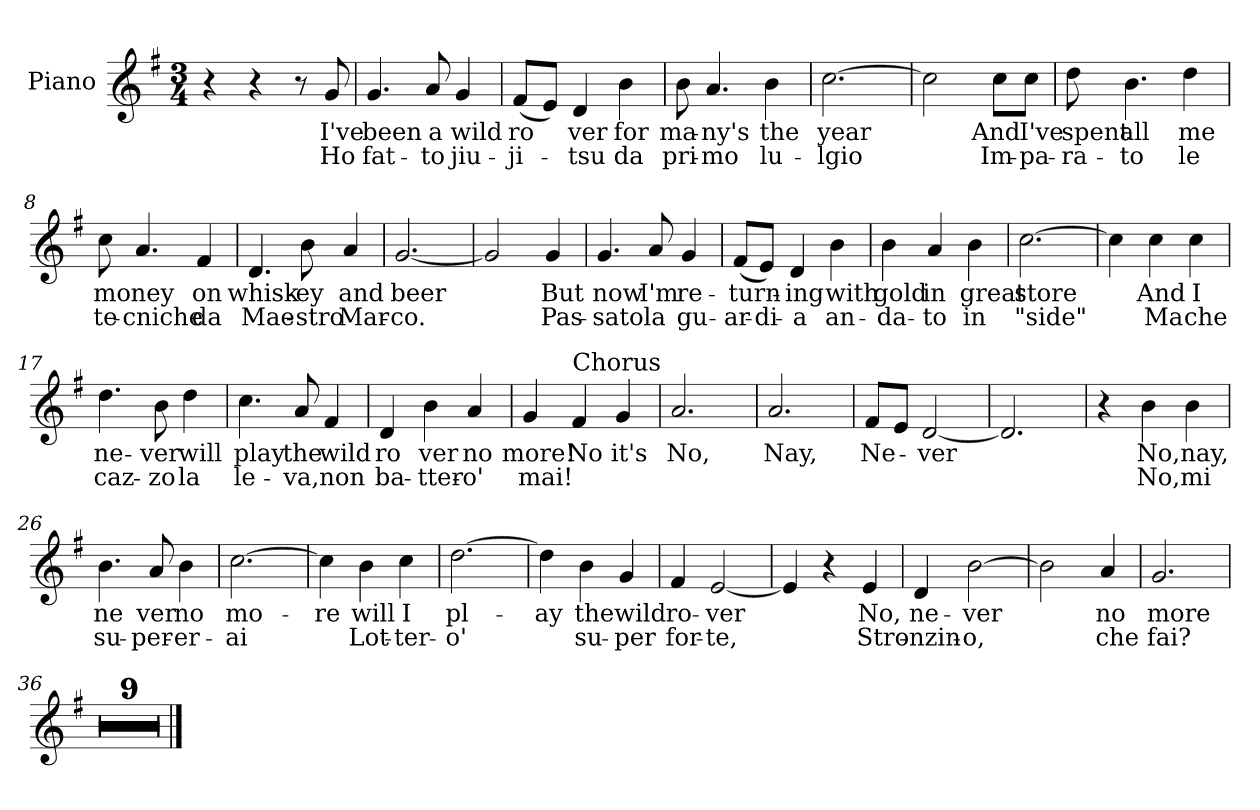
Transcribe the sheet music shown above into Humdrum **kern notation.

**kern	**text	**text
*part1	*part1	*part1
*staff1	*staff1	*staff1
*I"Piano	*	*
*I'Pno.	*	*
*clefG2	*	*
*k[f#]	*	*
*M3/4	*	*
*MM210	*	*
=1	=1	=1
4r	.	.
4r	.	.
8r	.	.
!	!LO:LY:b	!LO:LY:b
8g/	I've	Ho
=2	=2	=2
!	!LO:LY:b	!LO:LY:b
4.g/	been	fat-
!	!LO:LY:b	!LO:LY:b
8a/	a	-to
!	!LO:LY:b	!LO:LY:b
4g/	wild	jiu-
=3	=3	=3
!	!LO:LY:b	!LO:LY:b
(<8f#/L	ro	-ji-
8e/J)	.	.
!	!LO:LY:b	!LO:LY:b
4d/	ver	tsu
!	!LO:LY:b	!LO:LY:b
4b\	for	da
=4	=4	=4
!	!LO:LY:b	!LO:LY:b
8b\	ma-	pri-
!	!LO:LY:b	!LO:LY:b
4.a/	-ny's	-mo
!	!LO:LY:b	!LO:LY:b
4b\	the	lu-
=5	=5	=5
!	!LO:LY:b	!LO:LY:b
[2.cc\	year	-lgio
=6	=6	=6
2cc\]	.	.
!	!LO:LY:b	!LO:LY:b
8cc\L	And	Im-
!	!LO:LY:b	!LO:LY:b
8cc\J	I've	-pa-
=7	=7	=7
!	!LO:LY:b	!LO:LY:b
8dd\	spent	-ra-
!	!LO:LY:b	!LO:LY:b
4.b\	all	-to
!	!LO:LY:b	!LO:LY:b
4dd\	me	le
=8	=8	=8
!	!LO:LY:b	!LO:LY:b
8cc\	mo	te-
!	!LO:LY:b	!LO:LY:b
4.a/	ney	-cniche
!	!LO:LY:b	!LO:LY:b
4f#/	on	da
=9	=9	=9
!	!LO:LY:b	!LO:LY:b
4.d/	whisk-	Mae-
!	!LO:LY:b	!LO:LY:b
8b\	-ey	-stro
!	!LO:LY:b	!LO:LY:b
4a/	and	Mar-
!!LO:LB:g=z
=10	=10	=10
!	!LO:LY:b	!LO:LY:b
[2.g/	beer	-co.
=11	=11	=11
2g/]	.	.
!	!LO:LY:b	!LO:LY:b
4g/	But	Pas-
=12	=12	=12
!	!LO:LY:b	!LO:LY:b
4.g/	now	-sato
!	!LO:LY:b	!LO:LY:b
8a/	I'm	la
!	!LO:LY:b	!LO:LY:b
4g/	re-	gu-
=13	=13	=13
!	!LO:LY:b	!LO:LY:b
(<8f#/L	-turn-	-ar-
!	!	!LO:LY:b
8e/J)	.	-di-
!	!LO:LY:b	!LO:LY:b
4d/	ing	-a
!	!LO:LY:b	!LO:LY:b
4b\	with	an-
=14	=14	=14
!	!LO:LY:b	!LO:LY:b
4b\	gold	-da-
!	!LO:LY:b	!LO:LY:b
4a/	in	-to
!	!LO:LY:b	!LO:LY:b
4b\	great	in
=15	=15	=15
!	!LO:LY:b	!LO:LY:b
[2.cc\	store	"side"
=16	=16	=16
4cc\]	.	.
!	!LO:LY:b	!LO:LY:b
4cc\	And	Ma
!	!LO:LY:b	!LO:LY:b
4cc\	I	che
=17	=17	=17
!	!LO:LY:b	!LO:LY:b
4.dd\	ne-	caz-
!	!LO:LY:b	!LO:LY:b
8b\	-ver	-zo
!	!LO:LY:b	!LO:LY:b
4dd\	will	la
=18	=18	=18
!	!LO:LY:b	!LO:LY:b
4.cc\	play	le-
!	!LO:LY:b	!LO:LY:b
8a/	the	-va,
!	!LO:LY:b	!LO:LY:b
4f#/	wild	non
=19	=19	=19
!	!LO:LY:b	!LO:LY:b
4d/	ro	ba-
!	!LO:LY:b	!LO:LY:b
4b\	ver	-tter-
!	!LO:LY:b	!LO:LY:b
4a/	no	-o'
!!LO:LB:g=z
=20	=20	=20
!	!LO:LY:b	!LO:LY:b
4g/	more!	mai!
!LO:TX:a:t=Chorus	!	!
!	!LO:LY:b	!
4f#/	No	.
!	!LO:LY:b	!
4g/	it's	.
=21	=21	=21
!	!LO:LY:b	!
2.a/	No,	.
=22	=22	=22
!	!LO:LY:b	!
2.a/	Nay,	.
=23	=23	=23
!	!LO:LY:b	!
8f#/L	Ne-	.
8e/J	.	.
!	!LO:LY:b	!
[2d/	ver	.
=24	=24	=24
2.d/]	.	.
=25	=25	=25
4r	.	.
!	!LO:LY:b	!LO:LY:b
4b\	No,	No,
!	!LO:LY:b	!LO:LY:b
4b\	nay,	mi
=26	=26	=26
!	!LO:LY:b	!LO:LY:b
4.b\	ne	su-
!	!LO:LY:b	!LO:LY:b
8a/	ver	-per-
!	!LO:LY:b	!LO:LY:b
4b\	no	-er-
=27	=27	=27
!	!LO:LY:b	!LO:LY:b
[2.cc\	mo-	-ai
=28	=28	=28
!	!LO:LY:b	!
4cc\]	-re	.
!	!LO:LY:b	!LO:LY:b
4b\	will	Lot-
!	!LO:LY:b	!LO:LY:b
4cc\	I	-ter-
=29	=29	=29
!	!LO:LY:b	!LO:LY:b
[2.dd\	pl-	-o'
=30	=30	=30
!	!LO:LY:b	!
4dd\]	-ay	.
!	!LO:LY:b	!LO:LY:b
4b\	the	su-
!	!LO:LY:b	!LO:LY:b
4g/	wild	-per
=31	=31	=31
!	!LO:LY:b	!LO:LY:b
4f#/	ro-	for-
!	!LO:LY:b	!LO:LY:b
[2e/	-ver	-te,
!!LO:LB:g=z
=32	=32	=32
4e/]	.	.
4r	.	.
!	!LO:LY:b	!LO:LY:b
4e/	No,	Stro-
=33	=33	=33
!	!LO:LY:b	!LO:LY:b
4d/	ne-	-nzin-
!	!LO:LY:b	!LO:LY:b
[2b\	-ver	-o,
=34	=34	=34
2b\]	.	.
!	!LO:LY:b	!LO:LY:b
4a/	no	che
=35	=35	=35
!	!LO:LY:b	!LO:LY:b
2.g/	more	fai?
=36	=36	=36
2.r	.	.
=37	=37	=37
2.r	.	.
=38	=38	=38
2.r	.	.
=39	=39	=39
2.r	.	.
=40	=40	=40
2.r	.	.
=41	=41	=41
2.r	.	.
=42	=42	=42
2.r	.	.
=43	=43	=43
2.r	.	.
=44	=44	=44
2.r	.	.
==	==	==
*-	*-	*-
